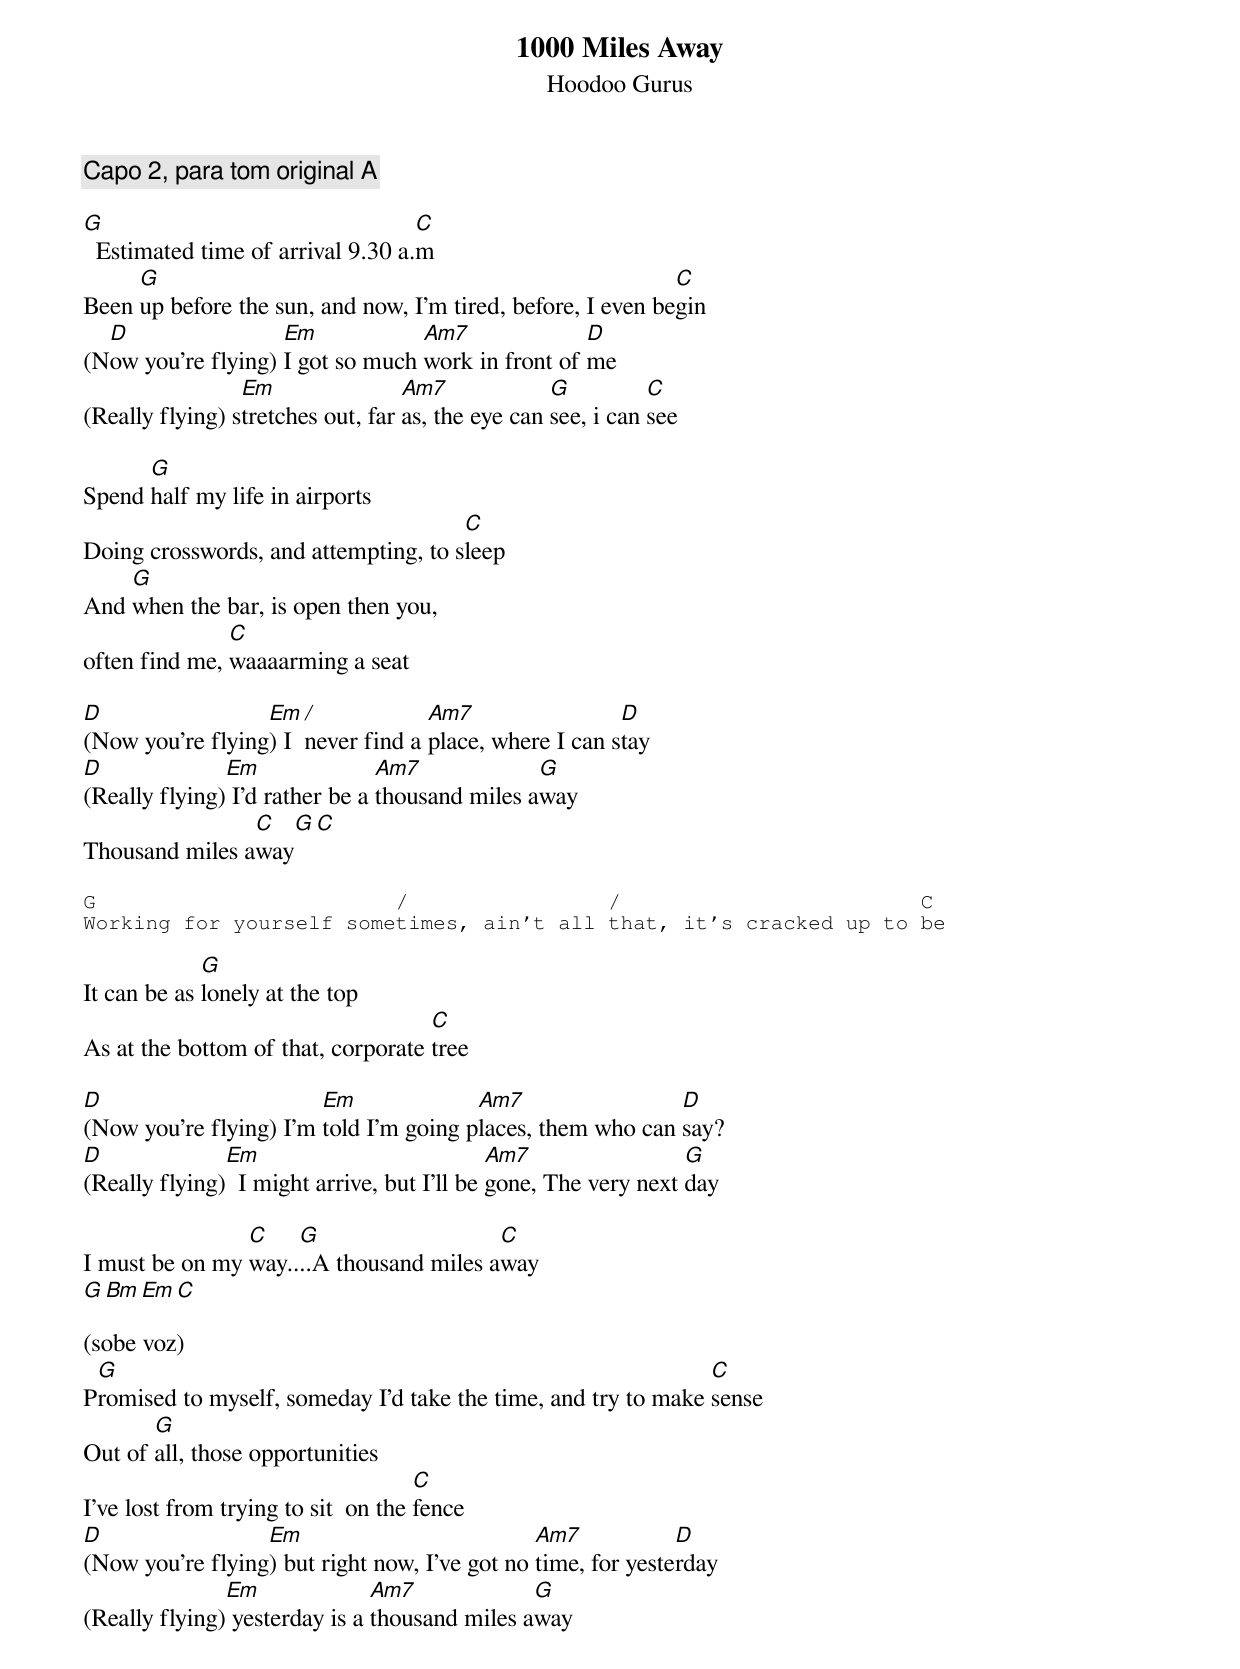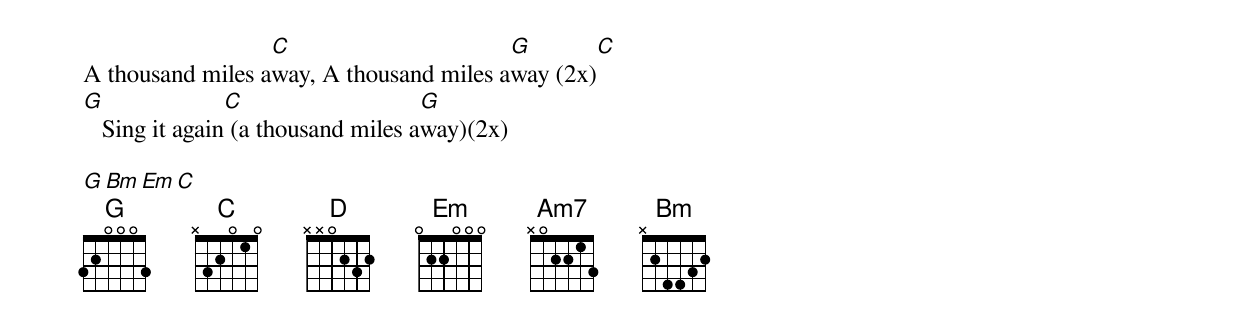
1000 Miles Away
Hoodoo Gurus

Capo 2, para tom original A

G                                  C
  Estimated time of arrival 9.30 a.m
     G                                                       C
Been up before the sun, and now, I'm tired, before, I even begin
  D                 Em            Am7              D
(Now you're flying) I got so much work in front of me
                 Em                Am7             G          C
(Really flying) stretches out, far as, the eye can see, i can see

      G
Spend half my life in airports
                                      C
Doing crosswords, and attempting, to sleep
    G
And when the bar, is open then you,
               C
often find me, waaaarming a seat

D                 Em  /            Am7                 D
(Now you're flying) I never find a place, where I can stay
D              Em               Am7             G
(Really flying) I'd rather be a thousand miles away
                C   G   C
Thousand miles away

G                        /                /                        C
Working for yourself sometimes, ain't all that, it's cracked up to be

             G
It can be as lonely at the top
                                    C
As at the bottom of that, corporate tree

D                       Em              Am7                 D
(Now you're flying) I'm told I'm going places, them who can say?
D              Em                            Am7                 G
(Really flying)  I might arrive, but I'll be gone, The very next day

                C    G                   C
I must be on my way....A thousand miles away
G Bm Em C

(sobe voz)
 G                                                             C
Promised to myself, someday I'd take the time, and try to make sense
       G
Out of all, those opportunities
                                     C
I've lost from trying to sit  on the fence
D                 Em                           Am7            D
(Now you're flying) but right now, I've got no time, for yesterday
               Em              Am7             G
(Really flying) yesterday is a thousand miles away

                  C                      G       C
A thousand miles away, A thousand miles away (2x)
G               C                   G
   Sing it again (a thousand miles away)(2x)

G Bm Em C
